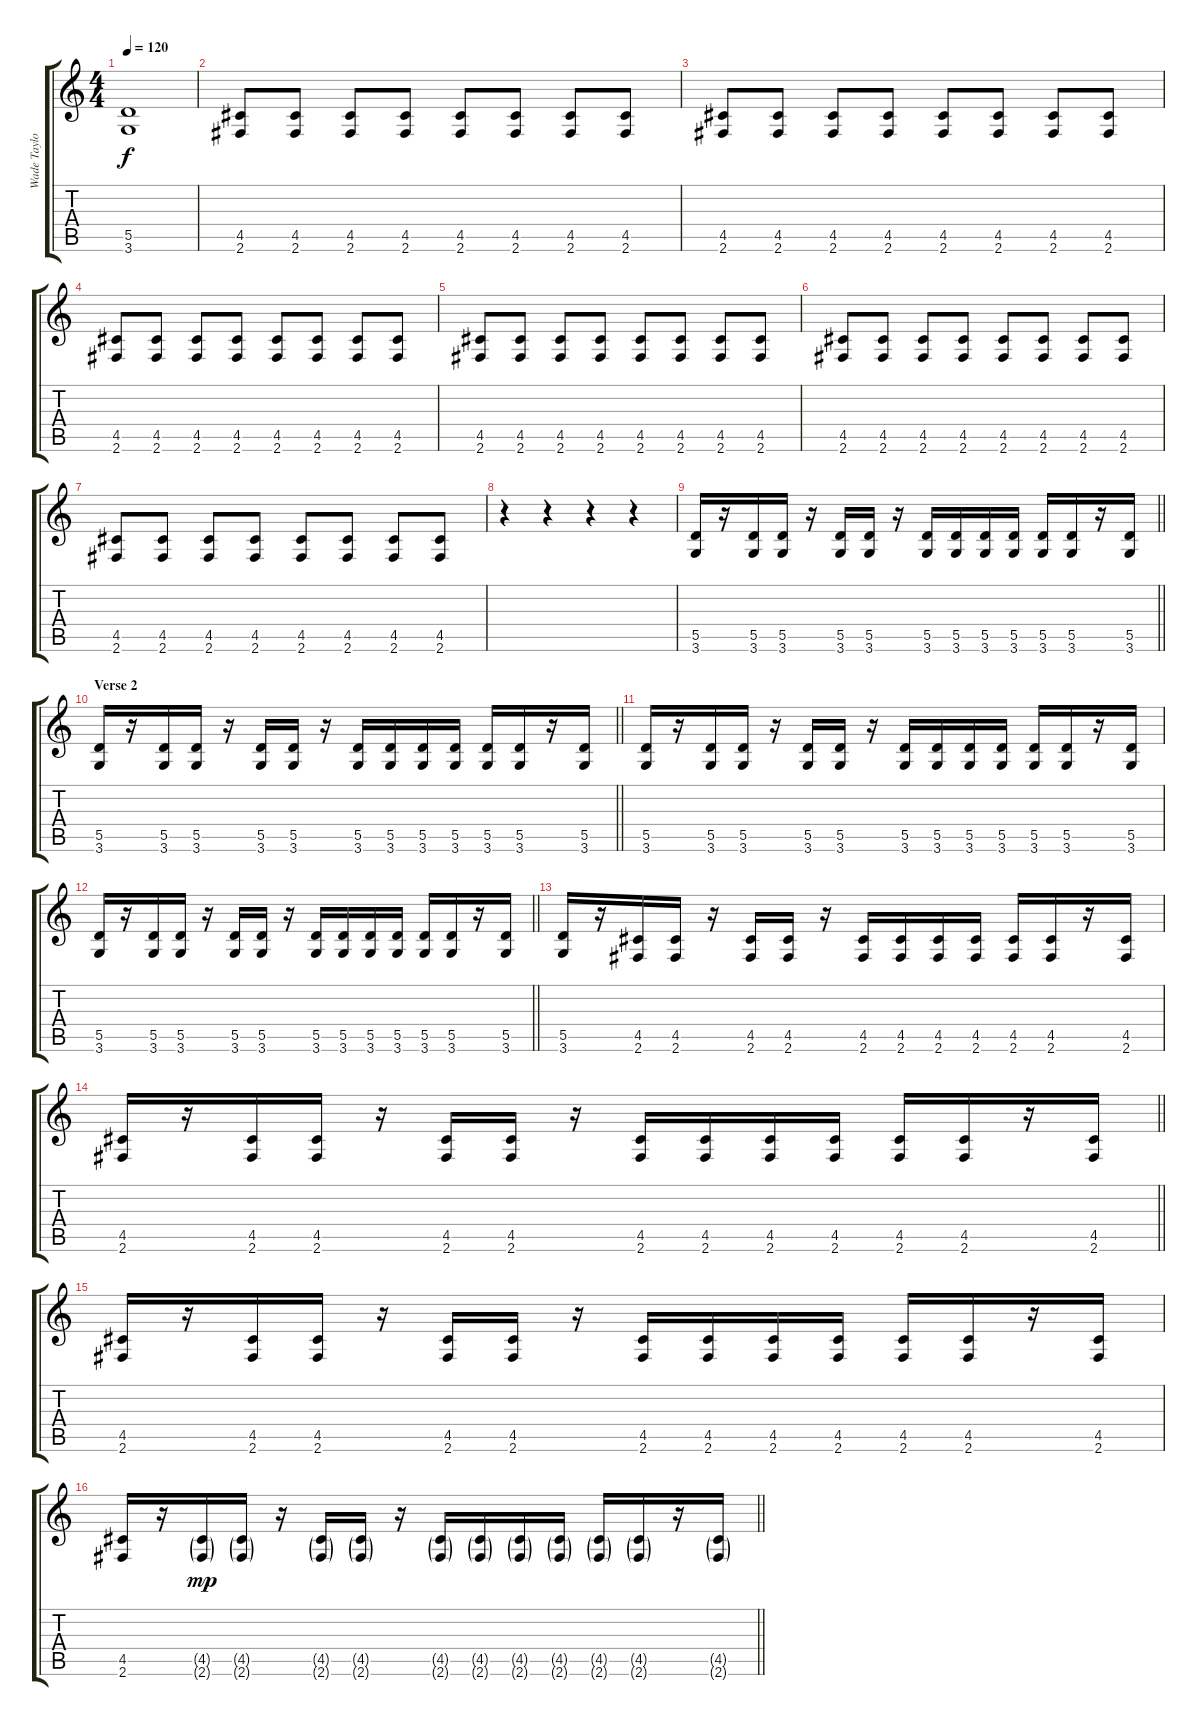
\track ("Wade Taylor" "Wade Taylo") {instrument overdrivenguitar}
\staff {score tabs}
\tuning (E4 B3 G3 D3 A2 E2) {hide}
\ts (4 4)
\tempo 120
\clef g2
\ks c
(5.5 3.6).1{dy f} |
(4.5 2.6).8 (4.5 2.6).8 (4.5 2.6).8 (4.5 2.6).8 (4.5 2.6).8 (4.5 2.6).8 (4.5 2.6).8 (4.5 2.6).8 |
(4.5 2.6).8 (4.5 2.6).8 (4.5 2.6).8 (4.5 2.6).8 (4.5 2.6).8 (4.5 2.6).8 (4.5 2.6).8 (4.5 2.6).8 |
(4.5 2.6).8 (4.5 2.6).8 (4.5 2.6).8 (4.5 2.6).8 (4.5 2.6).8 (4.5 2.6).8 (4.5 2.6).8 (4.5 2.6).8 |
(4.5 2.6).8 (4.5 2.6).8 (4.5 2.6).8 (4.5 2.6).8 (4.5 2.6).8 (4.5 2.6).8 (4.5 2.6).8 (4.5 2.6).8 |
(4.5 2.6).8 (4.5 2.6).8 (4.5 2.6).8 (4.5 2.6).8 (4.5 2.6).8 (4.5 2.6).8 (4.5 2.6).8 (4.5 2.6).8 |
(4.5 2.6).8 (4.5 2.6).8 (4.5 2.6).8 (4.5 2.6).8 (4.5 2.6).8 (4.5 2.6).8 (4.5 2.6).8 (4.5 2.6).8 |
r.4 r.4 r.4 r.4 |
\barLineRight lightlight
(5.5 3.6).16 r.16 (5.5 3.6).16 (5.5 3.6).16 r.16 (5.5 3.6).16 (5.5 3.6).16 r.16 (5.5 3.6).16 (5.5 3.6).16 (5.5 3.6).16 (5.5 3.6).16 (5.5 3.6).16 (5.5 3.6).16 r.16 (5.5 3.6).16 |
\section ("" "Verse 2")
\barLineRight lightlight
(5.5 3.6).16 r.16 (5.5 3.6).16 (5.5 3.6).16 r.16 (5.5 3.6).16 (5.5 3.6).16 r.16 (5.5 3.6).16 (5.5 3.6).16 (5.5 3.6).16 (5.5 3.6).16 (5.5 3.6).16 (5.5 3.6).16 r.16 (5.5 3.6).16 |
(5.5 3.6).16 r.16 (5.5 3.6).16 (5.5 3.6).16 r.16 (5.5 3.6).16 (5.5 3.6).16 r.16 (5.5 3.6).16 (5.5 3.6).16 (5.5 3.6).16 (5.5 3.6).16 (5.5 3.6).16 (5.5 3.6).16 r.16 (5.5 3.6).16 |
\barLineRight lightlight
(5.5 3.6).16 r.16 (5.5 3.6).16 (5.5 3.6).16 r.16 (5.5 3.6).16 (5.5 3.6).16 r.16 (5.5 3.6).16 (5.5 3.6).16 (5.5 3.6).16 (5.5 3.6).16 (5.5 3.6).16 (5.5 3.6).16 r.16 (5.5 3.6).16 |
(5.5 3.6).16 r.16 (4.5 2.6).16 (4.5 2.6).16 r.16 (4.5 2.6).16 (4.5 2.6).16 r.16 (4.5 2.6).16 (4.5 2.6).16 (4.5 2.6).16 (4.5 2.6).16 (4.5 2.6).16 (4.5 2.6).16 r.16 (4.5 2.6).16 |
\barLineRight lightlight
(4.5 2.6).16 r.16 (4.5 2.6).16 (4.5 2.6).16 r.16 (4.5 2.6).16 (4.5 2.6).16 r.16 (4.5 2.6).16 (4.5 2.6).16 (4.5 2.6).16 (4.5 2.6).16 (4.5 2.6).16 (4.5 2.6).16 r.16 (4.5 2.6).16 |
(4.5 2.6).16 r.16 (4.5 2.6).16 (4.5 2.6).16 r.16 (4.5 2.6).16 (4.5 2.6).16 r.16 (4.5 2.6).16 (4.5 2.6).16 (4.5 2.6).16 (4.5 2.6).16 (4.5 2.6).16 (4.5 2.6).16 r.16 (4.5 2.6).16 |
\barLineRight lightlight
(4.5 2.6).16 r.16 (4.5{g} 2.6{g}).16{dy mp} (4.5{g} 2.6{g}).16 r.16 (4.5{g} 2.6{g}).16 (4.5{g} 2.6{g}).16 r.16 (4.5{g} 2.6{g}).16 (4.5{g} 2.6{g}).16 (4.5{g} 2.6{g}).16 (4.5{g} 2.6{g}).16 (4.5{g} 2.6{g}).16 (4.5{g} 2.6{g}).16 r.16 (4.5{g} 2.6{g}).16
